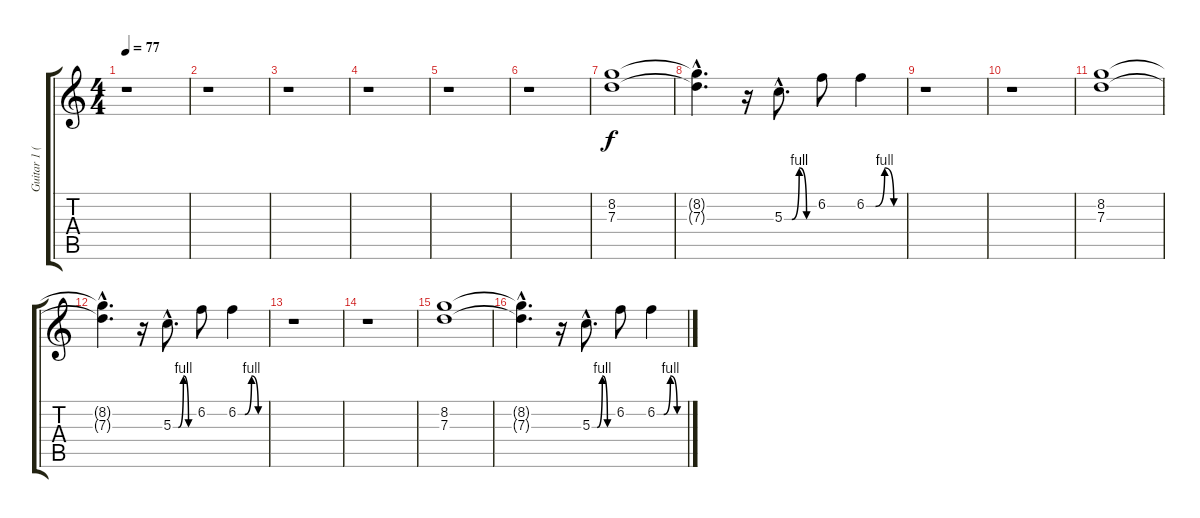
\track ("Guitar 1 (Noel)" "Guitar 1 (") {instrument electricguitarjazz}
\staff {score tabs}
\tuning (D4 B3 G3 D3 A2 E2) {hide}
\ts (4 4)
\tempo 77
\clef g2
\ks c
r.1{dy f} |
r.1 |
r.1 |
r.1 |
r.1 |
r.1 |
(8.2 7.3).1{instrument overdrivenguitar} |
(8.2{hac t} 7.3{hac t}).4{d} r.16 5.3{be (custom 0 0 15 0 30 4 45 0 60 0) hac}.8{d} 6.2.8 6.2{be (custom 0 0 15 0 30 4 45 0 60 0)}.4 |
r.1 |
r.1 |
(8.2 7.3).1{volume 11 instrument overdrivenguitar} |
(8.2{hac t} 7.3{hac t}).4{d} r.16 5.3{be (custom 0 0 15 0 30 4 45 0 60 0) hac}.8{d} 6.2.8 6.2{be (custom 0 0 15 0 30 4 45 0 60 0)}.4 |
r.1 |
r.1 |
(8.2 7.3).1{instrument overdrivenguitar} |
(8.2{hac t} 7.3{hac t}).4{d} r.16 5.3{be (custom 0 0 15 0 30 4 45 0 60 0) hac}.8{d} 6.2.8 6.2{be (custom 0 0 15 0 30 4 45 0 60 0)}.4
